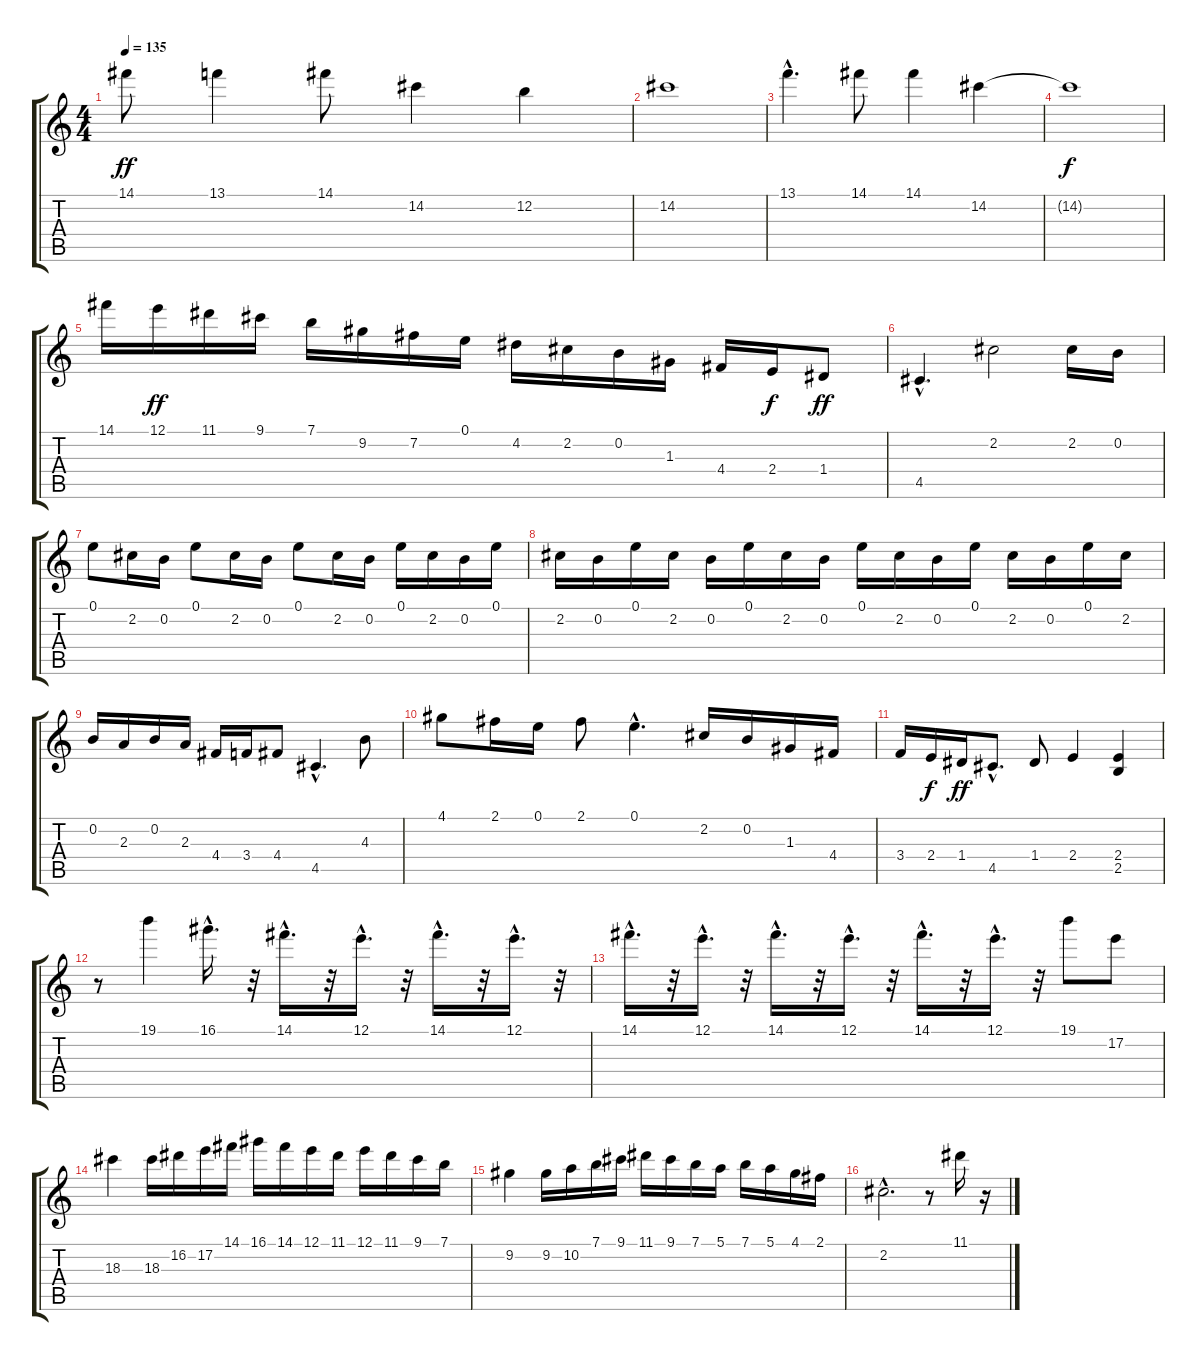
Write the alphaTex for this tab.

\track "" {instrument distortionguitar}
\staff {score tabs}
\tuning (E4 B3 G3 D3 A2 E2) {hide}
\ts (4 4)
\tempo 135
\clef g2
\ks c
14.1.8{dy ff} 13.1.4 14.1.8 14.2.4 12.2.4 |
14.2.1 |
13.1{hac}.4{d} 14.1.8 14.1.4 14.2.4 |
14.2{t}.1{dy f} |
14.1.16 12.1.16{dy ff} 11.1.16 9.1.16 7.1.16 9.2.16 7.2.16 0.1.16 4.2.16 2.2.16 0.2.16 1.3.16 4.4.16 2.4.16{dy f} 1.4.8{dy ff} |
4.5{hac}.4{d} 2.2.2 2.2.16 0.2.16 |
0.1.8 2.2.16 0.2.16 0.1.8 2.2.16 0.2.16 0.1.8 2.2.16 0.2.16 0.1.16 2.2.16 0.2.16 0.1.16 |
2.2.16 0.2.16 0.1.16 2.2.16 0.2.16 0.1.16 2.2.16 0.2.16 0.1.16 2.2.16 0.2.16 0.1.16 2.2.16 0.2.16 0.1.16 2.2.16 |
0.2.16 2.3.16 0.2.16 2.3.16 4.4.16 3.4.16 4.4.8 4.5{hac}.4{d} 4.3.8 |
4.1.8 2.1.16 0.1.16 2.1.8 0.1{hac}.4{d} 2.2.16 0.2.16 1.3.16 4.4.16 |
3.4.16 2.4.16{dy f} 1.4.16{dy ff} 4.5{hac}.8{d} 1.4.8 2.4.4 (2.4 2.5).4 |
r.8 19.1.4 16.1{hac}.16{d} r.32 14.1{hac}.16{d} r.32 12.1{hac}.16{d} r.32 14.1{hac}.16{d} r.32 12.1{hac}.16{d} r.32 |
14.1{hac}.16{d} r.32 12.1{hac}.16{d} r.32 14.1{hac}.16{d} r.32 12.1{hac}.16{d} r.32 14.1{hac}.16{d} r.32 12.1{hac}.16{d} r.32 19.1.8 17.2.8 |
18.3.4 18.3.16 16.2.16 17.2.16 14.1.16 16.1.16 14.1.16 12.1.16 11.1.16 12.1.16 11.1.16 9.1.16 7.1.16 |
9.2.4 9.2.16 10.2.16 7.1.16 9.1.16 11.1.16 9.1.16 7.1.16 5.1.16 7.1.16 5.1.16 4.1.16 2.1.16 |
2.2{hac}.2{d} r.8 11.1.16 r.16
